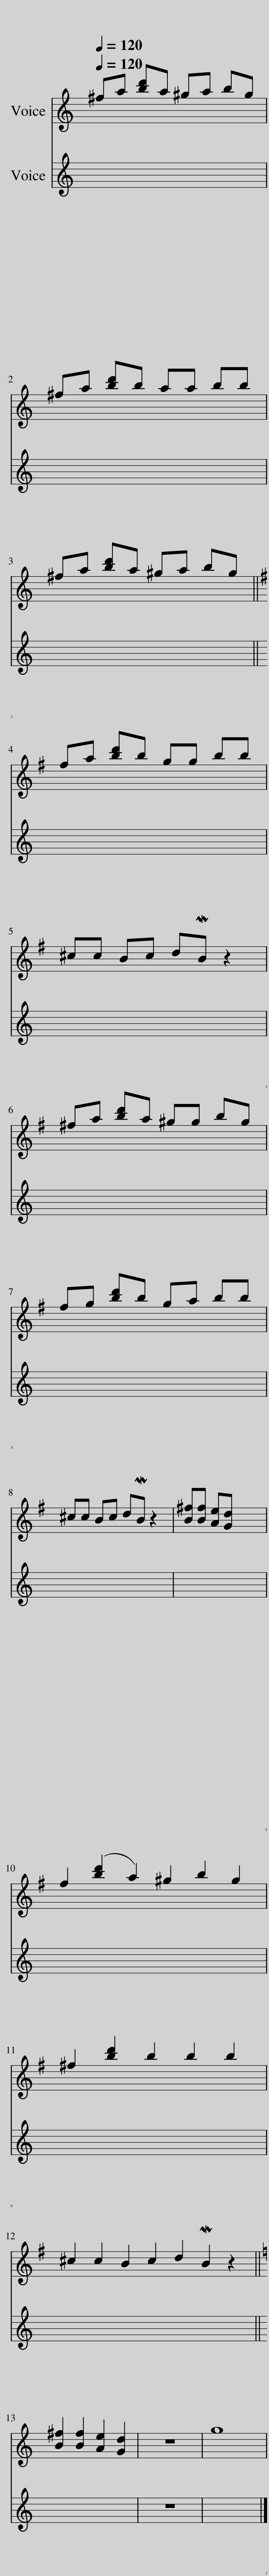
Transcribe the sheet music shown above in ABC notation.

X:1
L:1/8
Q:1/4=120
M:none
I:linebreak $
K:C
V:1 treble
V:1
 ^fa [bd']a ^ga bg |$ ^fa [bd']b aa bb |$ ^fa [bd']a ^ga bg ||$[K:G] fa [bd']b gg bb |$ ^cc Bc dMB z2 |$ %5
 ^fa [bd']a ^gg bg |$ fg [bd']b ga bb |$ ^cc Bc dMB z2 | [B^f][Bf] [Ae][Gd] x4 |$ f2 ([bd']2 a2) ^g2 b2 g2 |$ %10
 ^f2 [bd']2 b2 b2 b2 |$ ^c2 c2 B2 c2 d2 MB2 z2 ||$[K:C] [B^f]2 [Bf]2 [Ae]2 [Gd]2 | z8 | g8 | %15
